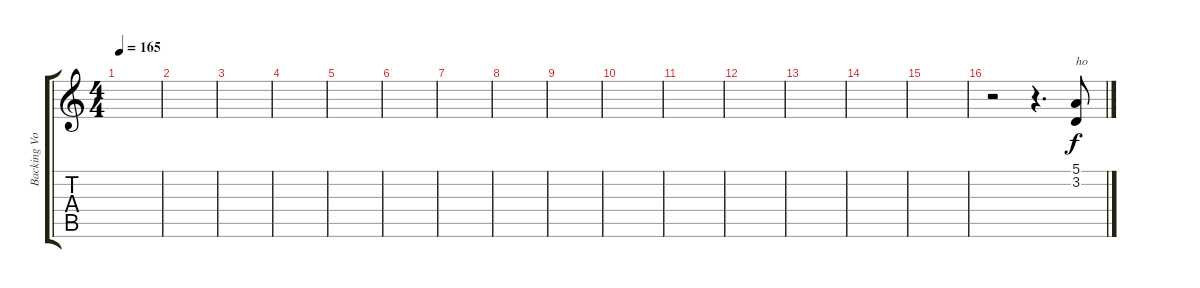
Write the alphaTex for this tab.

\track ("Backing Vokal : Hirasawa Yui - San" "Backing Vo") {instrument whistle}
\staff {score tabs}
\tuning (E4 B3 G3 D3 A2 E2) {hide}
\ts (4 4)
\tempo 165
\clef g2
\ks c
|
|
|
|
|
|
|
|
|
|
|
|
|
|
|
r.2 r.4{d} (5.1 3.2).8{txt "ho"}
